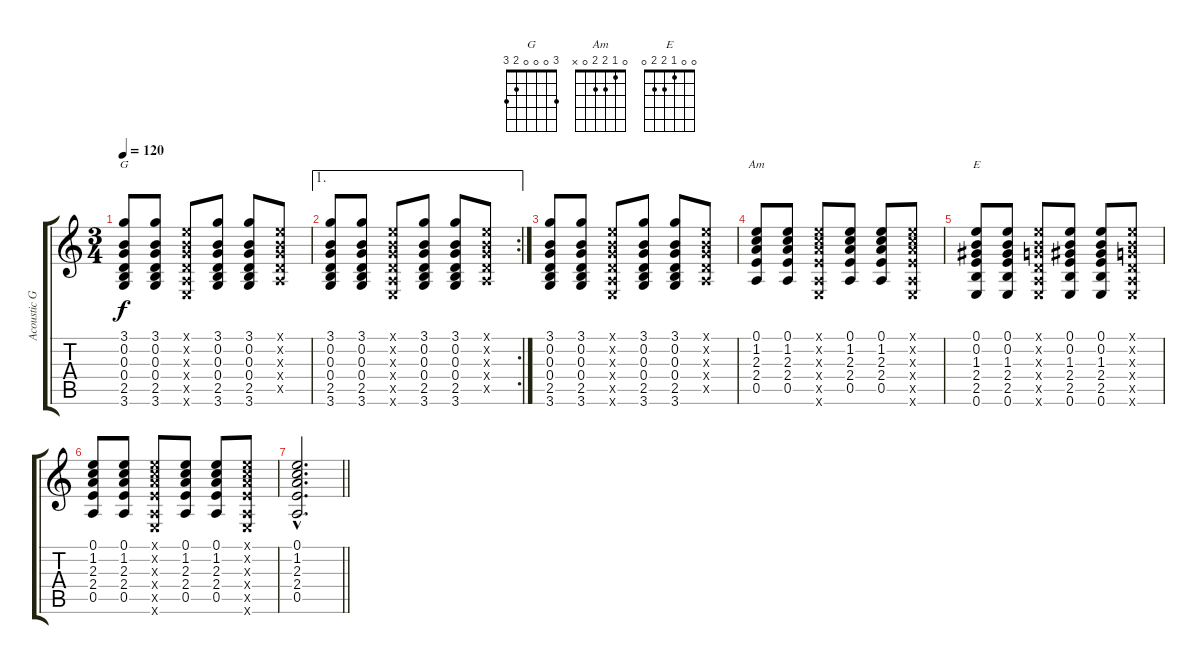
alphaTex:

\track ("Acoustic Guitar" "Acoustic G") {instrument acousticguitarnylon}
\staff {score tabs}
\tuning (E4 B3 G3 D3 A2 E2) {hide}
\chord ("G" 3 0 0 0 2 3)
\chord ("Am" 0 1 2 2 0 x)
\chord ("E" 0 0 1 2 2 0)
\ts (3 4)
\tempo 120
\clef g2
\ks c
(3.1 0.2 0.3 0.4 2.5 3.6).8{ch "G" dy f} (3.1 0.2 0.3 0.4 2.5 3.6).8 (0.1{x} 0.2{x} 0.3{x} 0.4{x} 0.5{x} 0.6{x}).8 (3.1 0.2 0.3 0.4 2.5 3.6).8 (3.1 0.2 0.3 0.4 2.5 3.6).8 (0.1{x} 0.2{x} 0.3{x} 0.4{x} 0.5{x}).8 |
\ae 1
\rc 2
(3.1 0.2 0.3 0.4 2.5 3.6).8 (3.1 0.2 0.3 0.4 2.5 3.6).8 (0.1{x} 0.2{x} 0.3{x} 0.4{x} 0.5{x} 0.6{x}).8 (3.1 0.2 0.3 0.4 2.5 3.6).8 (3.1 0.2 0.3 0.4 2.5 3.6).8 (0.1{x} 0.2{x} 0.3{x} 0.4{x} 0.5{x}).8 |
(3.1 0.2 0.3 0.4 2.5 3.6).8 (3.1 0.2 0.3 0.4 2.5 3.6).8 (0.1{x} 0.2{x} 0.3{x} 0.4{x} 0.5{x} 0.6{x}).8 (3.1 0.2 0.3 0.4 2.5 3.6).8 (3.1 0.2 0.3 0.4 2.5 3.6).8 (0.1{x} 0.2{x} 0.3{x} 0.4{x} 0.5{x}).8 |
(0.1 1.2 2.3 2.4 0.5).8{ch "Am"} (0.1 1.2 2.3 2.4 0.5).8 (0.1{x} 1.2{x} 2.3{x} 2.4{x} 0.5{x} 0.6{x}).8 (0.1 1.2 2.3 2.4 0.5).8 (0.1 1.2 2.3 2.4 0.5).8 (0.1{x} 1.2{x} 2.3{x} 2.4{x} 0.5{x} 0.6{x}).8 |
(0.1 0.2 1.3 2.4 2.5 0.6).8{ch "E"} (0.1 0.2 1.3 2.4 2.5 0.6).8 (0.1{x} 0.2{x} 0.3{x} 0.4{x} 0.5{x} 0.6{x}).8 (0.1 0.2 1.3 2.4 2.5 0.6).8 (0.1 0.2 1.3 2.4 2.5 0.6).8 (0.1{x} 0.2{x} 0.3{x} 0.4{x} 0.5{x} 0.6{x}).8 |
(0.1 1.2 2.3 2.4 0.5).8 (0.1 1.2 2.3 2.4 0.5).8 (0.1{x} 1.2{x} 2.3{x} 2.4{x} 0.5{x} 0.6{x}).8 (0.1 1.2 2.3 2.4 0.5).8 (0.1 1.2 2.3 2.4 0.5).8 (0.1{x} 1.2{x} 2.3{x} 2.4{x} 0.5{x} 0.6{x}).8 |
\barLineRight lightlight
(0.1{hac} 1.2{hac} 2.3{hac} 2.4{hac} 0.5{hac}).2{d}
